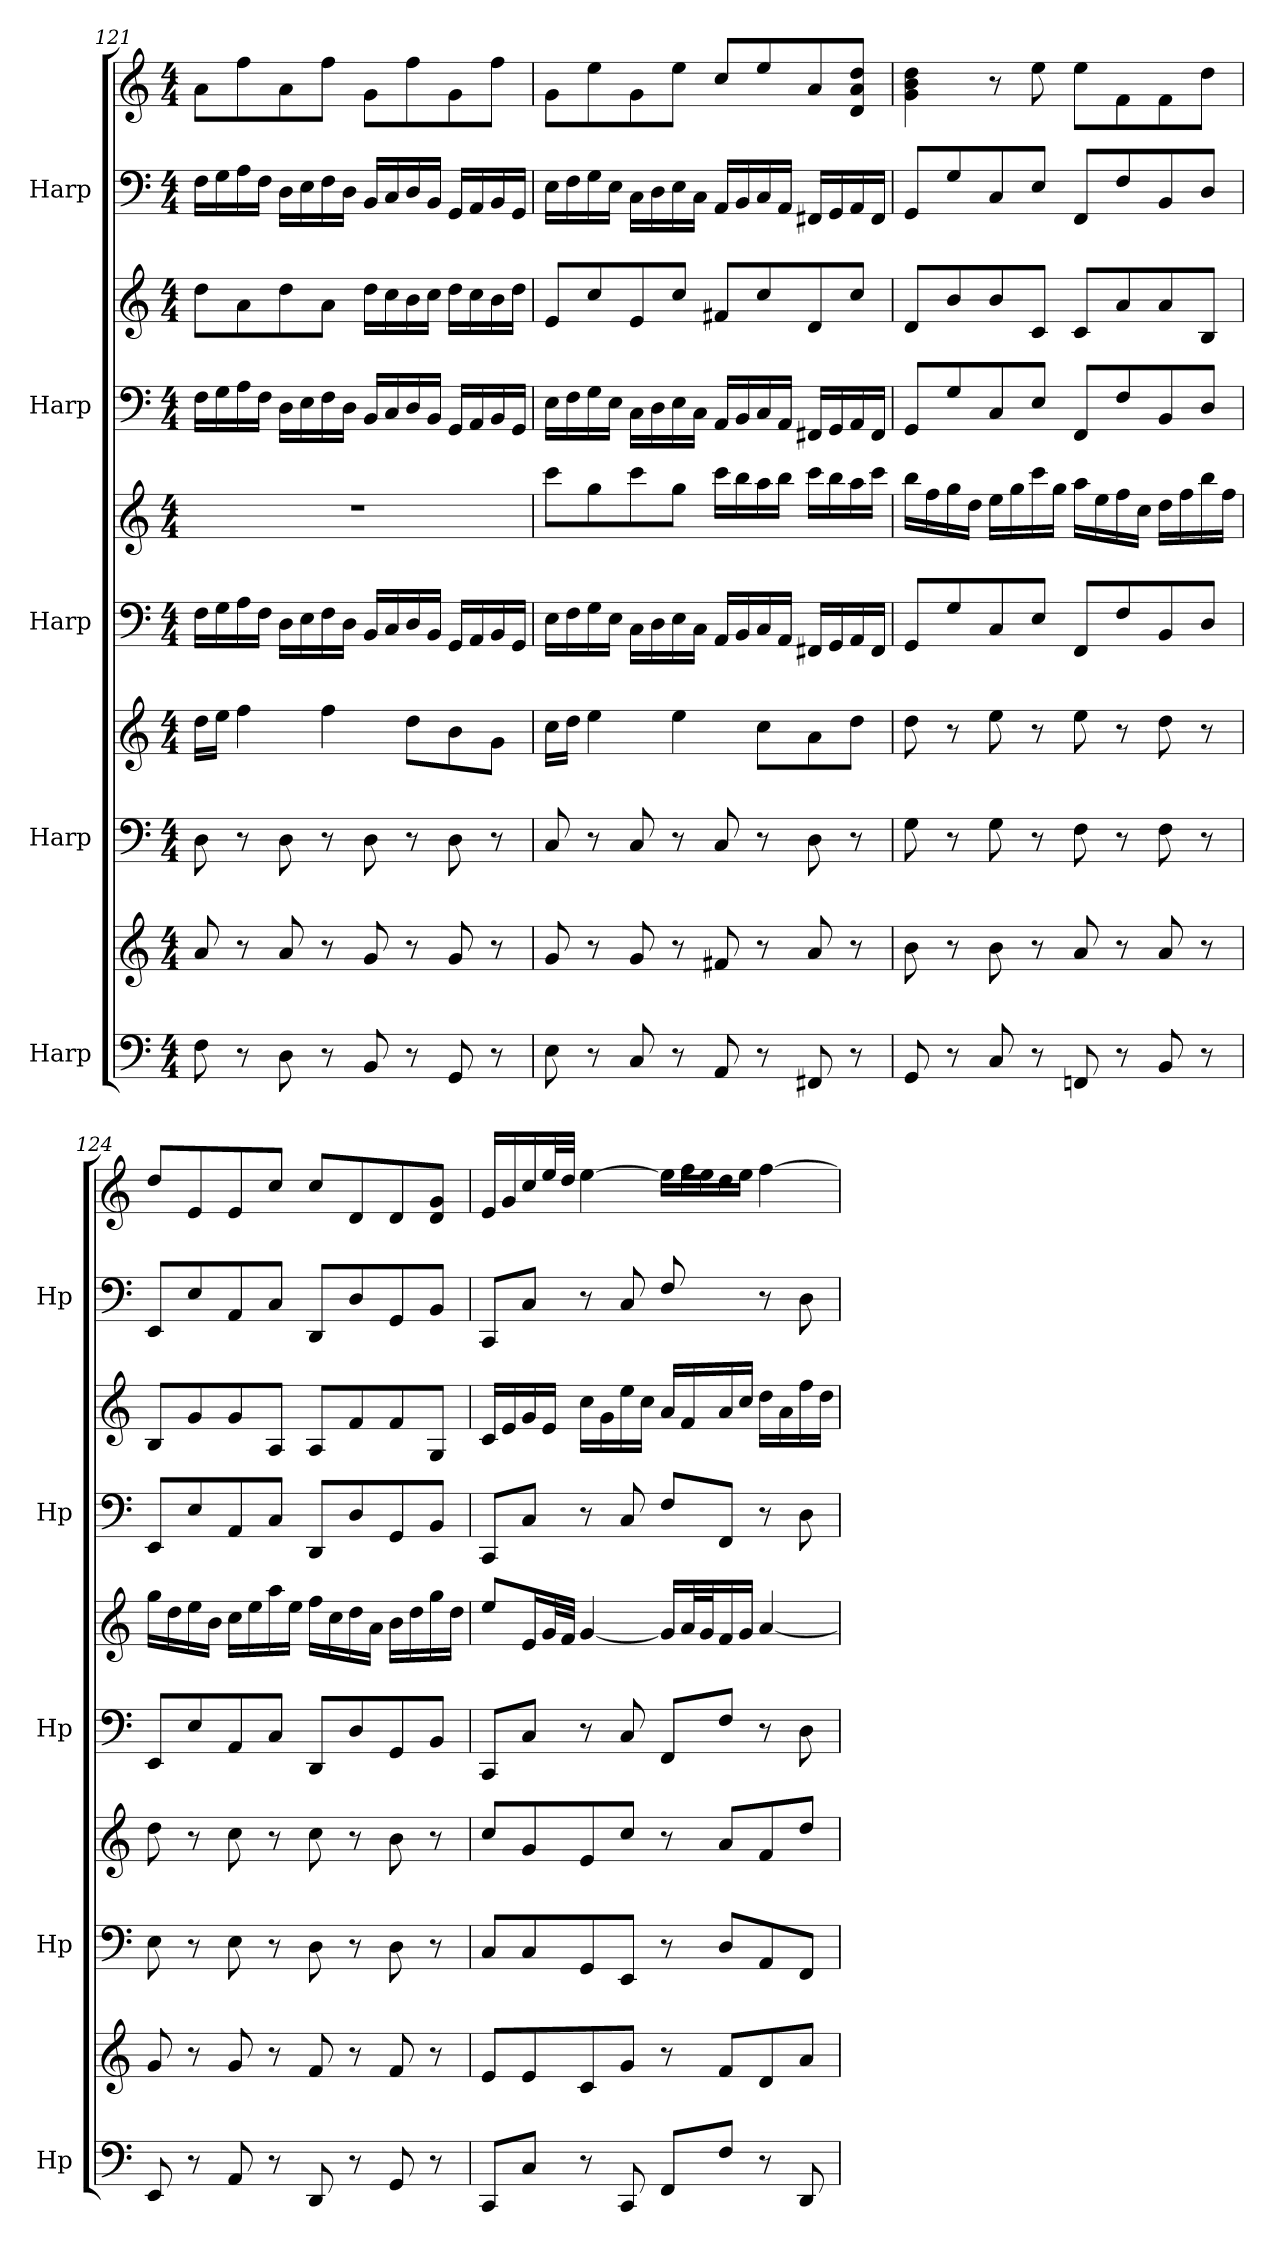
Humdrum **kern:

**kern	**kern	**kern	**kern	**kern	**kern	**kern	**kern	**kern	**kern
*part5	*part5	*part4	*part4	*part3	*part3	*part2	*part2	*part1	*part1
*staff10	*staff9	*staff8	*staff7	*staff6	*staff5	*staff4	*staff3	*staff2	*staff1
*I"Harp	*	*I"Harp	*	*I"Harp	*	*I"Harp	*	*I"Harp	*
*I'Hp	*	*I'Hp	*	*I'Hp	*	*I'Hp	*	*I'Hp	*
!!LO:PB:g=z
*clefF4	*clefG2	*clefF4	*clefG2	*clefF4	*clefG2	*clefF4	*clefG2	*clefF4	*clefG2
*k[]	*k[]	*k[]	*k[]	*k[]	*k[]	*k[]	*k[]	*k[]	*k[]
*M4/4	*M4/4	*M4/4	*M4/4	*M4/4	*M4/4	*M4/4	*M4/4	*M4/4	*M4/4
=121	=121	=121	=121	=121	=121	=121	=121	=121	=121
8F\	8a/	8D\	16dd\LL	16F\LL	1r	16F\LL	8dd\L	16F\LL	8a\L
.	.	.	16ee\JJ	16G\	.	16G\	.	16G\	.
8r	8r	8r	4ff\	16A\	.	16A\	8a\	16A\	8ff\
.	.	.	.	16F\JJ	.	16F\JJ	.	16F\JJ	.
8D\	8a/	8D\	.	16D\LL	.	16D\LL	8dd\	16D\LL	8a\
.	.	.	.	16E\	.	16E\	.	16E\	.
8r	8r	8r	4ff\	16F\	.	16F\	8a\J	16F\	8ff\J
.	.	.	.	16D\JJ	.	16D\JJ	.	16D\JJ	.
8BB/	8g/	8D\	.	16BB/LL	.	16BB/LL	16dd\LL	16BB/LL	8g\L
.	.	.	.	16C/	.	16C/	16cc\	16C/	.
8r	8r	8r	8dd\L	16D/	.	16D/	16b\	16D/	8ff\
.	.	.	.	16BB/JJ	.	16BB/JJ	16cc\JJ	16BB/JJ	.
8GG/	8g/	8D\	8b\	16GG/LL	.	16GG/LL	16dd\LL	16GG/LL	8g\
.	.	.	.	16AA/	.	16AA/	16cc\	16AA/	.
8r	8r	8r	8g\J	16BB/	.	16BB/	16b\	16BB/	8ff\J
.	.	.	.	16GG/JJ	.	16GG/JJ	16dd\JJ	16GG/JJ	.
=122	=122	=122	=122	=122	=122	=122	=122	=122	=122
8E\	8g/	8C/	16cc\LL	16E\LL	8ccc\L	16E\LL	8e/L	16E\LL	8g\L
.	.	.	16dd\JJ	16F\	.	16F\	.	16F\	.
8r	8r	8r	4ee\	16G\	8gg\	16G\	8cc/	16G\	8ee\
.	.	.	.	16E\JJ	.	16E\JJ	.	16E\JJ	.
8C/	8g/	8C/	.	16C\LL	8ccc\	16C\LL	8e/	16C\LL	8g\
.	.	.	.	16D\	.	16D\	.	16D\	.
8r	8r	8r	4ee\	16E\	8gg\J	16E\	8cc/J	16E\	8ee\J
.	.	.	.	16C\JJ	.	16C\JJ	.	16C\JJ	.
8AA/	8f#X/	8C/	.	16AA/LL	16ccc\LL	16AA/LL	8f#X/L	16AA/LL	8cc/L
.	.	.	.	16BB/	16bb\	16BB/	.	16BB/	.
8r	8r	8r	8cc\L	16C/	16aa\	16C/	8cc/	16C/	8ee/
.	.	.	.	16AA/JJ	16bb\JJ	16AA/JJ	.	16AA/JJ	.
8FF#X/	8a/	8D\	8a\	16FF#X/LL	16ccc\LL	16FF#X/LL	8d/	16FF#X/LL	8a/
.	.	.	.	16GG/	16bb\	16GG/	.	16GG/	.
8r	8r	8r	8dd\J	16AA/	16aa\	16AA/	8cc/J	16AA/	8d/ 8a/ 8dd/J
.	.	.	.	16FF#/JJ	16ccc\JJ	16FF#/JJ	.	16FF#/JJ	.
!!LO:PB:g=z
=123	=123	=123	=123	=123	=123	=123	=123	=123	=123
8GG/	8b\	8G\	8dd\	8GG/L	16bb\LL	8GG/L	8d/L	8GG/L	4g\ 4b\ 4dd\
.	.	.	.	.	16ff\	.	.	.	.
8r	8r	8r	8r	8G/	16gg\	8G/	8b/	8G/	.
.	.	.	.	.	16dd\JJ	.	.	.	.
8C/	8b\	8G\	8ee\	8C/	16ee\LL	8C/	8b/	8C/	8r
.	.	.	.	.	16gg\	.	.	.	.
8r	8r	8r	8r	8E/J	16ccc\	8E/J	8c/J	8E/J	8ee\
.	.	.	.	.	16gg\JJ	.	.	.	.
8FFn/	8a/	8F\	8ee\	8FF/L	16aa\LL	8FF/L	8c/L	8FF/L	8ee\L
.	.	.	.	.	16ee\	.	.	.	.
8r	8r	8r	8r	8F/	16ff\	8F/	8a/	8F/	8f\
.	.	.	.	.	16cc\JJ	.	.	.	.
8BB/	8a/	8F\	8dd\	8BB/	16dd\LL	8BB/	8a/	8BB/	8f\
.	.	.	.	.	16ff\	.	.	.	.
8r	8r	8r	8r	8D/J	16bb\	8D/J	8B/J	8D/J	8dd\J
.	.	.	.	.	16ff\JJ	.	.	.	.
=124	=124	=124	=124	=124	=124	=124	=124	=124	=124
8EE/	8g/	8E\	8dd\	8EE/L	16gg\LL	8EE/L	8B/L	8EE/L	8dd/L
.	.	.	.	.	16dd\	.	.	.	.
8r	8r	8r	8r	8E/	16ee\	8E/	8g/	8E/	8e/
.	.	.	.	.	16b\JJ	.	.	.	.
8AA/	8g/	8E\	8cc\	8AA/	16cc\LL	8AA/	8g/	8AA/	8e/
.	.	.	.	.	16ee\	.	.	.	.
8r	8r	8r	8r	8C/J	16aa\	8C/J	8A/J	8C/J	8cc/J
.	.	.	.	.	16ee\JJ	.	.	.	.
8DD/	8f/	8D\	8cc\	8DD/L	16ff\LL	8DD/L	8A/L	8DD/L	8cc/L
.	.	.	.	.	16cc\	.	.	.	.
8r	8r	8r	8r	8D/	16dd\	8D/	8f/	8D/	8d/
.	.	.	.	.	16a\JJ	.	.	.	.
8GG/	8f/	8D\	8b\	8GG/	16b\LL	8GG/	8f/	8GG/	8d/
.	.	.	.	.	16dd\	.	.	.	.
8r	8r	8r	8r	8BB/J	16gg\	8BB/J	8G/J	8BB/J	8d/ 8g/J
.	.	.	.	.	16dd\JJ	.	.	.	.
!!LO:PB:g=z
=125	=125	=125	=125	=125	=125	=125	=125	=125	=125
*	*	*	*	*	*	*	*	*	*^
8CC/L	8e/L	8C/L	8cc/L	8CC/L	8ee/L	8CC/L	16c/LL	8CC/L	16e/LL	8ryy
.	.	.	.	.	.	.	16e/	.	16g/	.
*	*	*	*	*	*	*	*	*	*v	*v
8C/J	8e/	8C/	8g/	8C/J	16e/L	8C/J	16g/	8C/J	16cc/
.	.	.	.	.	32g/L	.	16e/JJ	.	32ee/L
.	.	.	.	.	32f/JJJ	.	.	.	32dd/JJJ
8r	8c/	8GG/	8e/	8r	[4g/	8r	16cc\LL	8r	[4ee\
.	.	.	.	.	.	.	16g\	.	.
8CC/	8g/J	8EE/J	8cc/J	8C/	.	8C/	16ee\	8C/	.
.	.	.	.	.	.	.	16cc\JJ	.	.
8FF/L	8r	8r	8r	8FF/L	16g/LL]	8F/L	16a/LL	8F/L	16ee\LL]
.	.	.	.	.	32a/L	.	16f/	.	32ff\L
.	.	.	.	.	32g/J	.	.	.	32ee\J
*	*	*	*	*	*	*	*	*	*^
8F/J	8f/L	8D/L	8a/L	8F/J	16f/	8FF/J	16a/	8ryy	16dd\	8f\J
.	.	.	.	.	16g/JJ	.	16cc/JJ	.	16ee\JJ	.
8r	8d/	8AA/	8f/	8r	[4a/	8r	16dd\LL	8r	[4ff\	4ryy
.	.	.	.	.	.	.	16a\	.	.	.
8DD/	8a/J	8FF/J	8dd/J	8D\	.	8D\	16ff\	8D\	.	.
.	.	.	.	.	.	.	16dd\JJ	.	.	.
*	*	*	*	*	*	*	*	*	*v	*v
=	=	=	=	=	=	=	=	=	=
*-	*-	*-	*-	*-	*-	*-	*-	*-	*-
